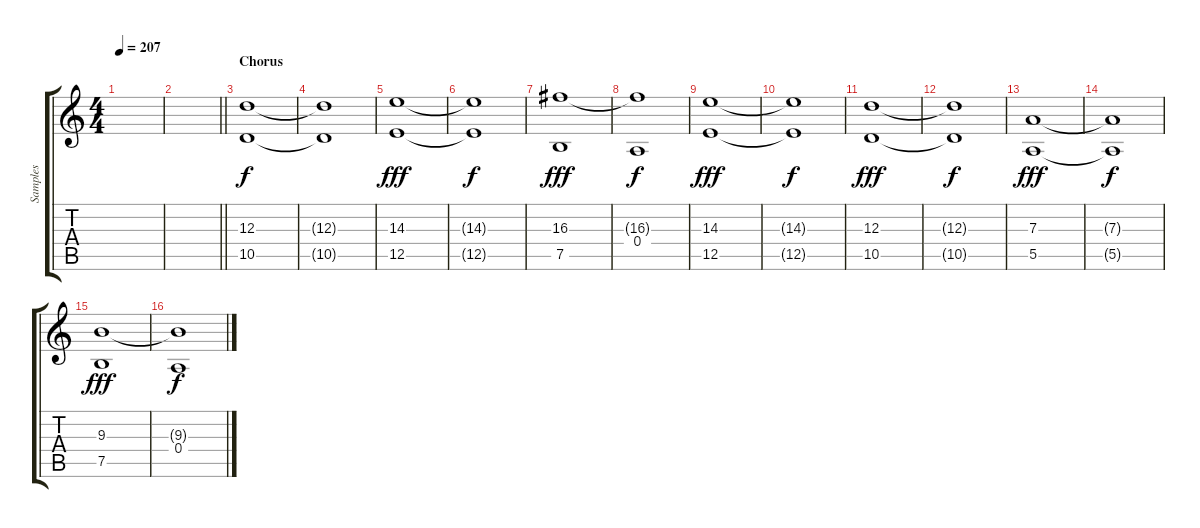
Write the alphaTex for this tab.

\track ("Samples" "Samples") {instrument distortionguitar}
\staff {score tabs}
\tuning (B3 Gb3 D3 A2 E2 B1) {hide}
\ts (4 4)
\tempo 207
\clef g2
\ks c
|
\barLineRight lightlight
|
\section ("" "Chorus")
(12.3 10.5).1{volume 10 instrument synthstrings2} |
(12.3{t} 10.5{t}).1{dy f} |
(14.3 12.5).1{dy fff} |
(14.3{t} 12.5{t}).1{dy f} |
(16.3 7.5).1{dy fff} |
(16.3{t} 0.4).1{dy f} |
(14.3 12.5).1{dy fff} |
(14.3{t} 12.5{t}).1{dy f} |
(12.3 10.5).1{dy fff} |
(12.3{t} 10.5{t}).1{dy f} |
(7.3 5.5).1{dy fff} |
(7.3{t} 5.5{t}).1{dy f} |
(9.3 7.5).1{dy fff} |
(9.3{t} 0.4).1{dy f}
